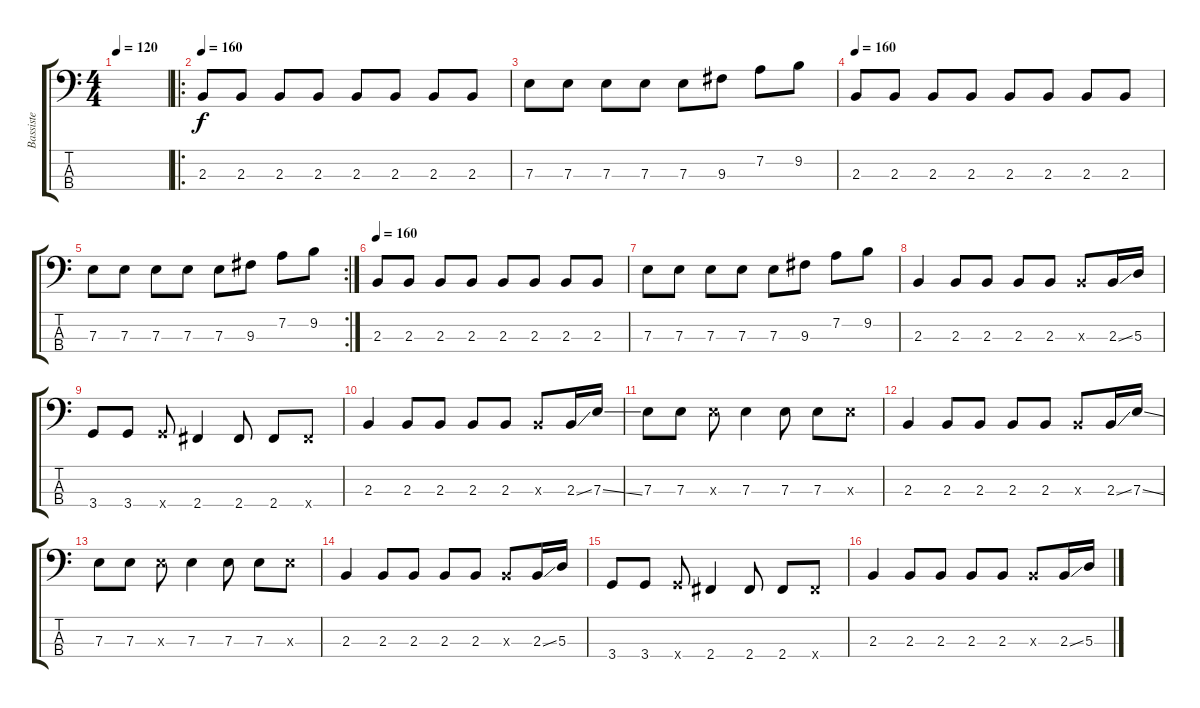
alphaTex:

\track ("Bassiste" "Bassiste") {instrument acousticbass}
\staff {score tabs}
\tuning (G2 D2 A1 E1) {hide}
\ts (4 4)
\tempo 120
\clef f4
\ks c
|
\ro
\tempo 160
2.3.8 2.3.8 2.3.8 2.3.8 2.3.8 2.3.8 2.3.8 2.3.8 |
7.3.8 7.3.8 7.3.8 7.3.8 7.3.8 9.3.8 7.2.8 9.2.8 |
\tempo 160
2.3.8 2.3.8 2.3.8 2.3.8 2.3.8 2.3.8 2.3.8 2.3.8 |
\rc 2
7.3.8 7.3.8 7.3.8 7.3.8 7.3.8 9.3.8 7.2.8 9.2.8 |
\tempo 160
2.3.8 2.3.8 2.3.8 2.3.8 2.3.8 2.3.8 2.3.8 2.3.8 |
7.3.8 7.3.8 7.3.8 7.3.8 7.3.8 9.3.8 7.2.8 9.2.8 |
2.3.4 2.3.8 2.3.8 2.3.8 2.3.8 2.3{x}.8 2.3{ss}.16 5.3.16 |
3.4.8 3.4.8 3.4{x}.8 2.4.4 2.4.8 2.4.8 2.4{x}.8 |
2.3.4 2.3.8 2.3.8 2.3.8 2.3.8 2.3{x}.8 2.3{ss}.16 7.3{ss}.16 |
7.3.8 7.3.8 7.3{x}.8 7.3.4 7.3.8 7.3.8 7.3{x}.8 |
2.3.4 2.3.8 2.3.8 2.3.8 2.3.8 2.3{x}.8 2.3{ss}.16 7.3{ss}.16 |
7.3.8 7.3.8 7.3{x}.8 7.3.4 7.3.8 7.3.8 7.3{x}.8 |
2.3.4 2.3.8 2.3.8 2.3.8 2.3.8 2.3{x}.8 2.3{ss}.16 5.3.16 |
3.4.8 3.4.8 3.4{x}.8 2.4.4 2.4.8 2.4.8 2.4{x}.8 |
2.3.4 2.3.8 2.3.8 2.3.8 2.3.8 2.3{x}.8 2.3{ss}.16 5.3.16
